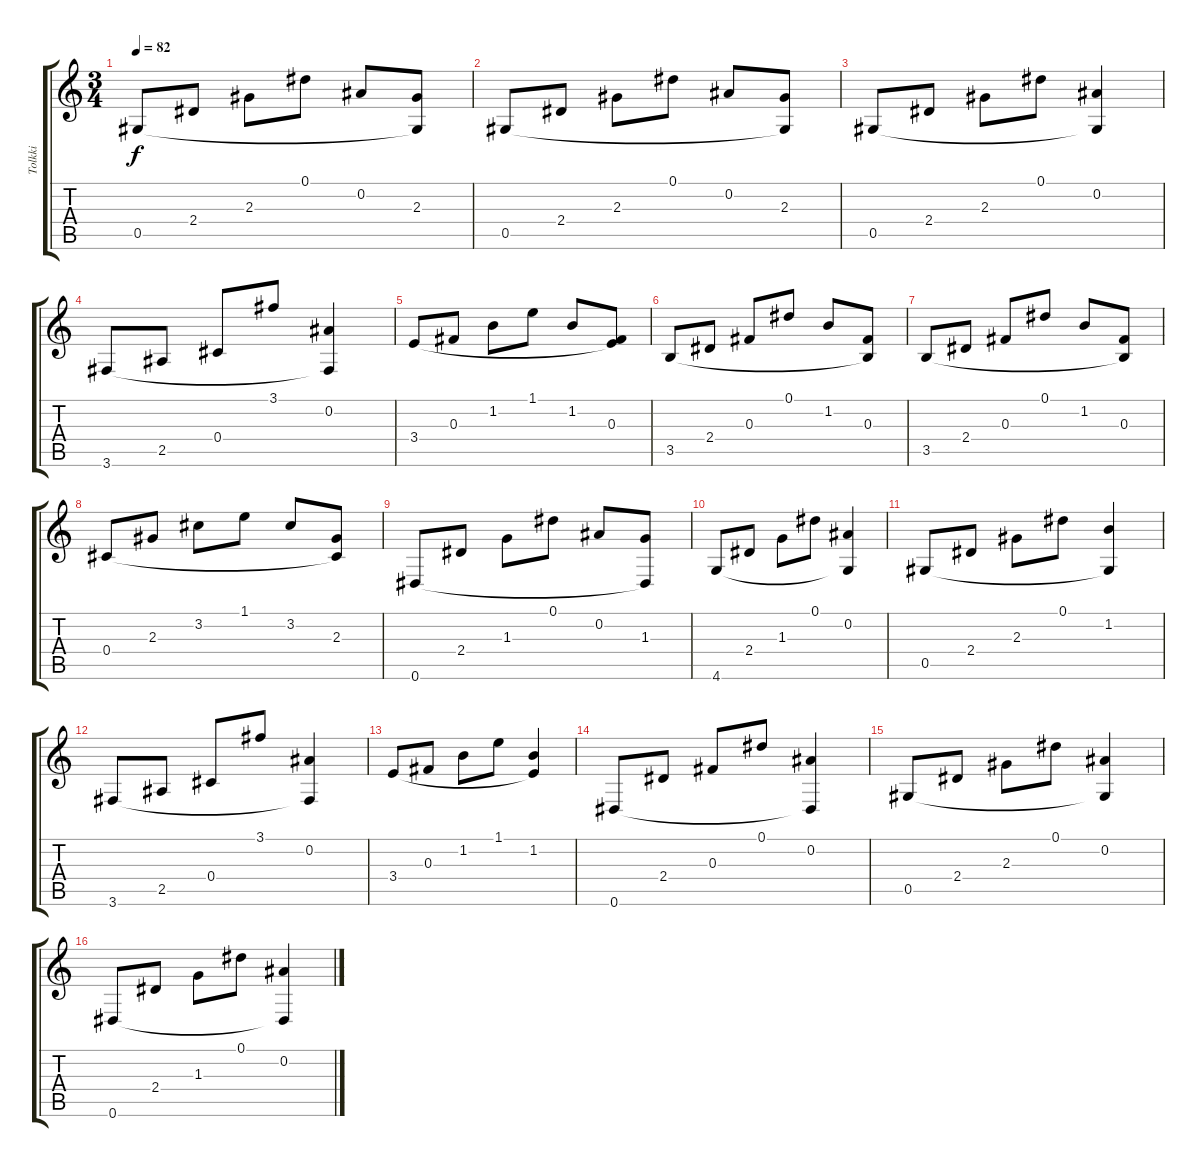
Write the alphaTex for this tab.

\track ("Tolkki" "Tolkki") {instrument acousticguitarnylon}
\staff {score tabs}
\tuning (Eb4 Bb3 Gb3 Db3 Ab2 Eb2) {hide}
\ts (3 4)
\tempo 82
\clef g2
\ks c
0.5.8{dy f} 2.4.8 2.3.8 0.1.8 0.2.8 (2.3 0.5{t}).8 |
0.5.8 2.4.8 2.3.8 0.1.8 0.2.8 (2.3 0.5{t}).8 |
0.5.8 2.4.8 2.3.8 0.1.8 (0.2 0.5{t}).4 |
3.6.8 2.5.8 0.4.8 3.1.8 (0.2 3.6{t}).4 |
3.4.8 0.3.8 1.2.8 1.1.8 1.2.8 (0.3 3.4{t}).8 |
3.5.8 2.4.8 0.3.8 0.1.8 1.2.8 (0.3 3.5{t}).8 |
3.5.8 2.4.8 0.3.8 0.1.8 1.2.8 (0.3 3.5{t}).8 |
0.4.8 2.3.8 3.2.8 1.1.8 3.2.8 (2.3 0.4{t}).8 |
0.6.8 2.4.8 1.3.8 0.1.8 0.2.8 (1.3 0.6{t}).8 |
4.6.8 2.4.8 1.3.8 0.1.8 (0.2 4.6{t}).4 |
0.5.8 2.4.8 2.3.8 0.1.8 (1.2 0.5{t}).4 |
3.6.8 2.5.8 0.4.8 3.1.8 (0.2 3.6{t}).4 |
3.4.8 0.3.8 1.2.8 1.1.8 (1.2 3.4{t}).4 |
0.6.8 2.4.8 0.3.8 0.1.8 (0.2 0.6{t}).4 |
0.5.8 2.4.8 2.3.8 0.1.8 (0.2 0.5{t}).4 |
0.6.8 2.4.8 1.3.8 0.1.8 (0.2 0.6{t}).4
